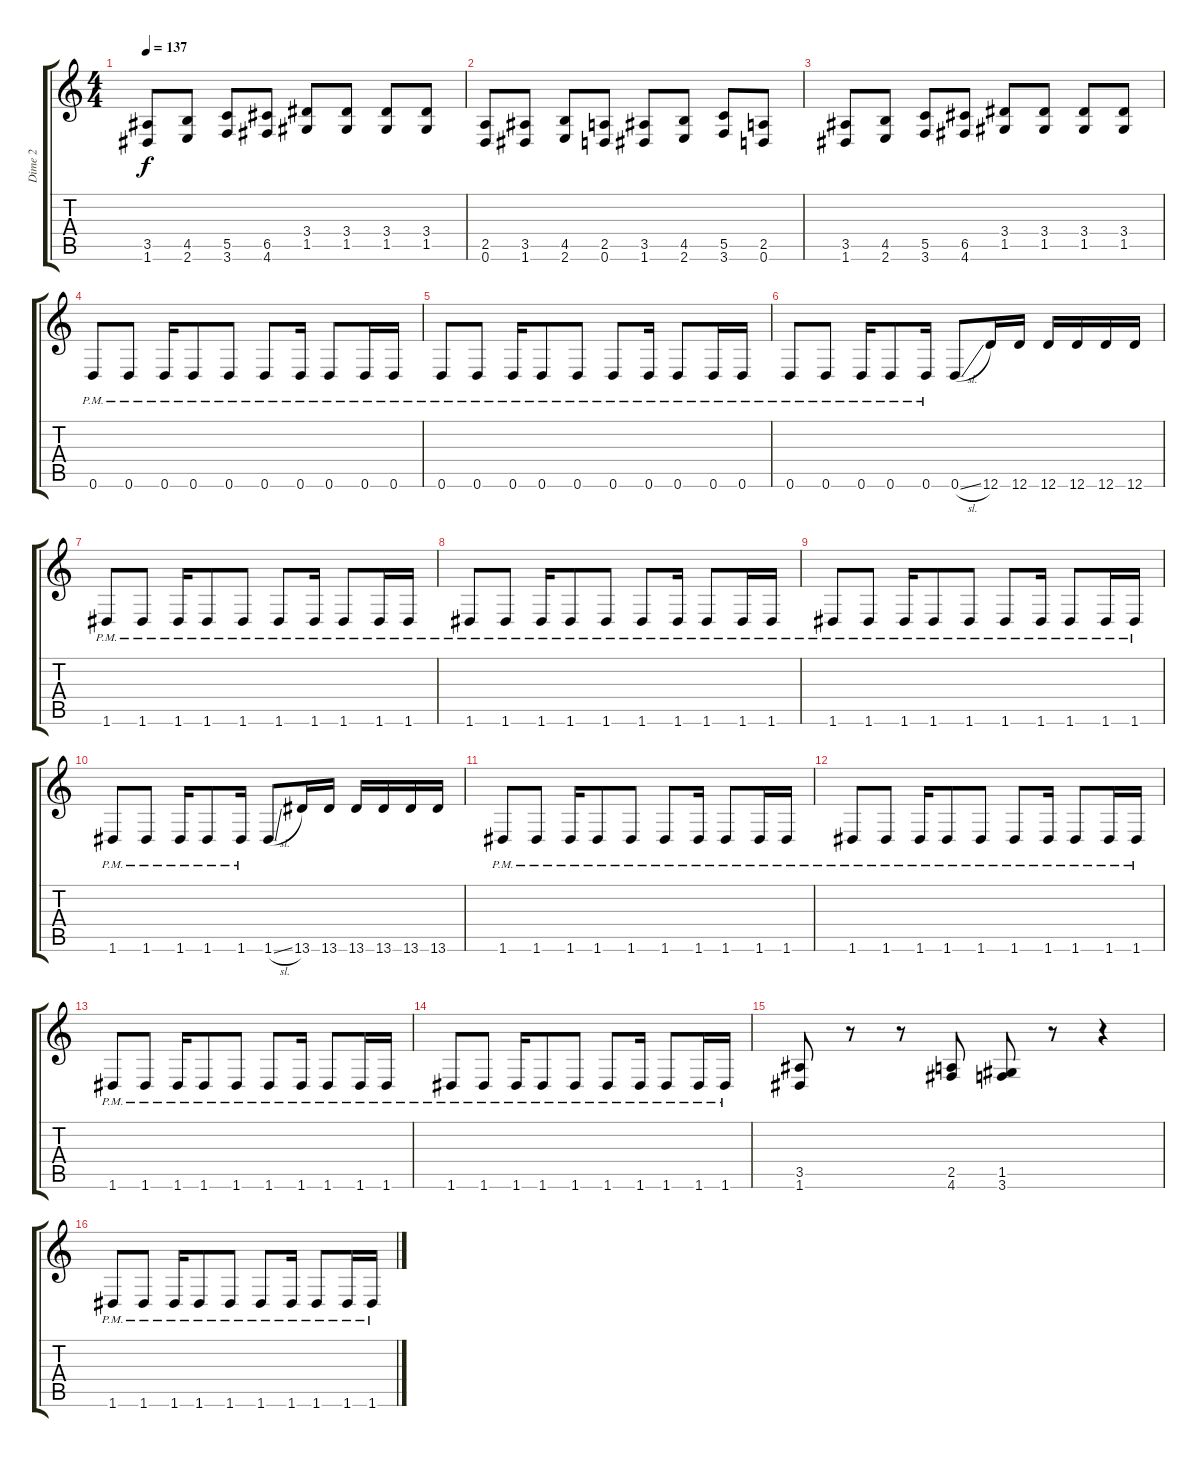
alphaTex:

\track ("Dime 2" "Dime 2") {instrument distortionguitar}
\staff {score tabs}
\tuning (D4 A3 F3 C3 G2 D2) {hide}
\ts (4 4)
\tempo 137
\clef g2
\ks c
(3.5 1.6).8{dy f} (4.5 2.6).8 (5.5 3.6).8 (6.5 4.6).8 (3.4 1.5).8 (3.4 1.5).8 (3.4 1.5).8 (3.4 1.5).8 |
(2.5 0.6).8 (3.5 1.6).8 (4.5 2.6).8 (2.5 0.6).8 (3.5 1.6).8 (4.5 2.6).8 (5.5 3.6).8 (2.5 0.6).8 |
(3.5 1.6).8 (4.5 2.6).8 (5.5 3.6).8 (6.5 4.6).8 (3.4 1.5).8 (3.4 1.5).8 (3.4 1.5).8 (3.4 1.5).8 |
0.6{pm}.8 0.6{pm}.8 0.6{pm}.16 0.6{pm}.8 0.6{pm}.8 0.6{pm}.8 0.6{pm}.16 0.6{pm}.8 0.6{pm}.16 0.6{pm}.16 |
0.6{pm}.8 0.6{pm}.8 0.6{pm}.16 0.6{pm}.8 0.6{pm}.8 0.6{pm}.8 0.6{pm}.16 0.6{pm}.8 0.6{pm}.16 0.6{pm}.16 |
0.6{pm}.8 0.6{pm}.8 0.6{pm}.16 0.6{pm}.8 0.6{pm}.16 0.6{sl}.8 12.6.16 12.6.16 12.6.16 12.6.16 12.6.16 12.6.16 |
1.6{pm}.8 1.6{pm}.8 1.6{pm}.16 1.6{pm}.8 1.6{pm}.8 1.6{pm}.8 1.6{pm}.16 1.6{pm}.8 1.6{pm}.16 1.6{pm}.16 |
1.6{pm}.8 1.6{pm}.8 1.6{pm}.16 1.6{pm}.8 1.6{pm}.8 1.6{pm}.8 1.6{pm}.16 1.6{pm}.8 1.6{pm}.16 1.6{pm}.16 |
1.6{pm}.8 1.6{pm}.8 1.6{pm}.16 1.6{pm}.8 1.6{pm}.8 1.6{pm}.8 1.6{pm}.16 1.6{pm}.8 1.6{pm}.16 1.6{pm}.16 |
1.6{pm}.8 1.6{pm}.8 1.6{pm}.16 1.6{pm}.8 1.6{pm}.16 1.6{sl}.8 13.6.16 13.6.16 13.6.16 13.6.16 13.6.16 13.6.16 |
1.6{pm}.8 1.6{pm}.8 1.6{pm}.16 1.6{pm}.8 1.6{pm}.8 1.6{pm}.8 1.6{pm}.16 1.6{pm}.8 1.6{pm}.16 1.6{pm}.16 |
1.6{pm}.8 1.6{pm}.8 1.6{pm}.16 1.6{pm}.8 1.6{pm}.8 1.6{pm}.8 1.6{pm}.16 1.6{pm}.8 1.6{pm}.16 1.6{pm}.16 |
1.6{pm}.8 1.6{pm}.8 1.6{pm}.16 1.6{pm}.8 1.6{pm}.8 1.6{pm}.8 1.6{pm}.16 1.6{pm}.8 1.6{pm}.16 1.6{pm}.16 |
1.6{pm}.8 1.6{pm}.8 1.6{pm}.16 1.6{pm}.8 1.6{pm}.8 1.6{pm}.8 1.6{pm}.16 1.6{pm}.8 1.6{pm}.16 1.6{pm}.16 |
(3.5 1.6).8 r.8 r.8 (2.5 4.6).8 (1.5 3.6).8 r.8 r.4 |
1.6{pm}.8 1.6{pm}.8 1.6{pm}.16 1.6{pm}.8 1.6{pm}.8 1.6{pm}.8 1.6{pm}.16 1.6{pm}.8 1.6{pm}.16 1.6{pm}.16
